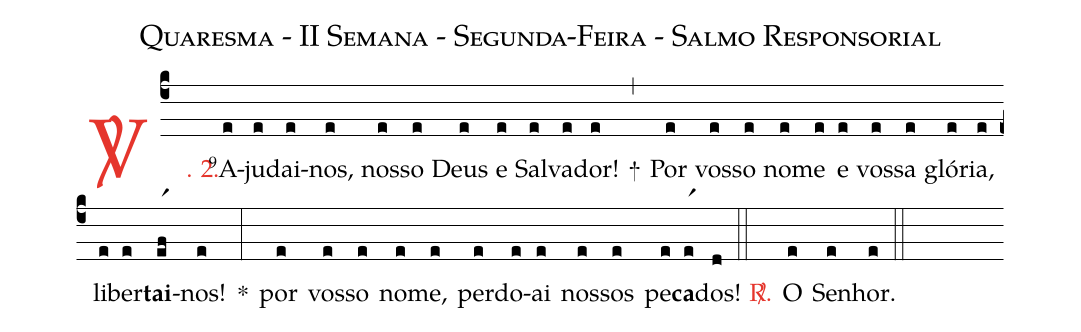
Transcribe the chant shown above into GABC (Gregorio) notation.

name: Quaresma - II Semana - Segunda-Feira - Salmo Responsorial;
%%
(c4)

<c><sp>V/</sp>. 2.</c>() <v>\VSup{9}</v>A(e)ju(e)dai-(e)nos,(e) nos(e)so(e) Deus(e) e(e) Sal(e)va(e)dor!(e) +(,)
Por(e) vos(e)so(e) no(e)me(e) e(e) vos(e)sa(e) gló(e)ria,(e) li(e)ber(e)<b>tai</b>-(er1f)nos!(e) *(:)
por(e) vos(e)so(e) no(e)me,(e) per(e)do(e)ai(e) nos(e)sos(e) pe(e)<b>ca</b>(er1)dos!(d)

(::)

<nlba><c><sp>R/</sp>.</c>() O</nlba>(e) Se(e)nhor.(e)

(::)
